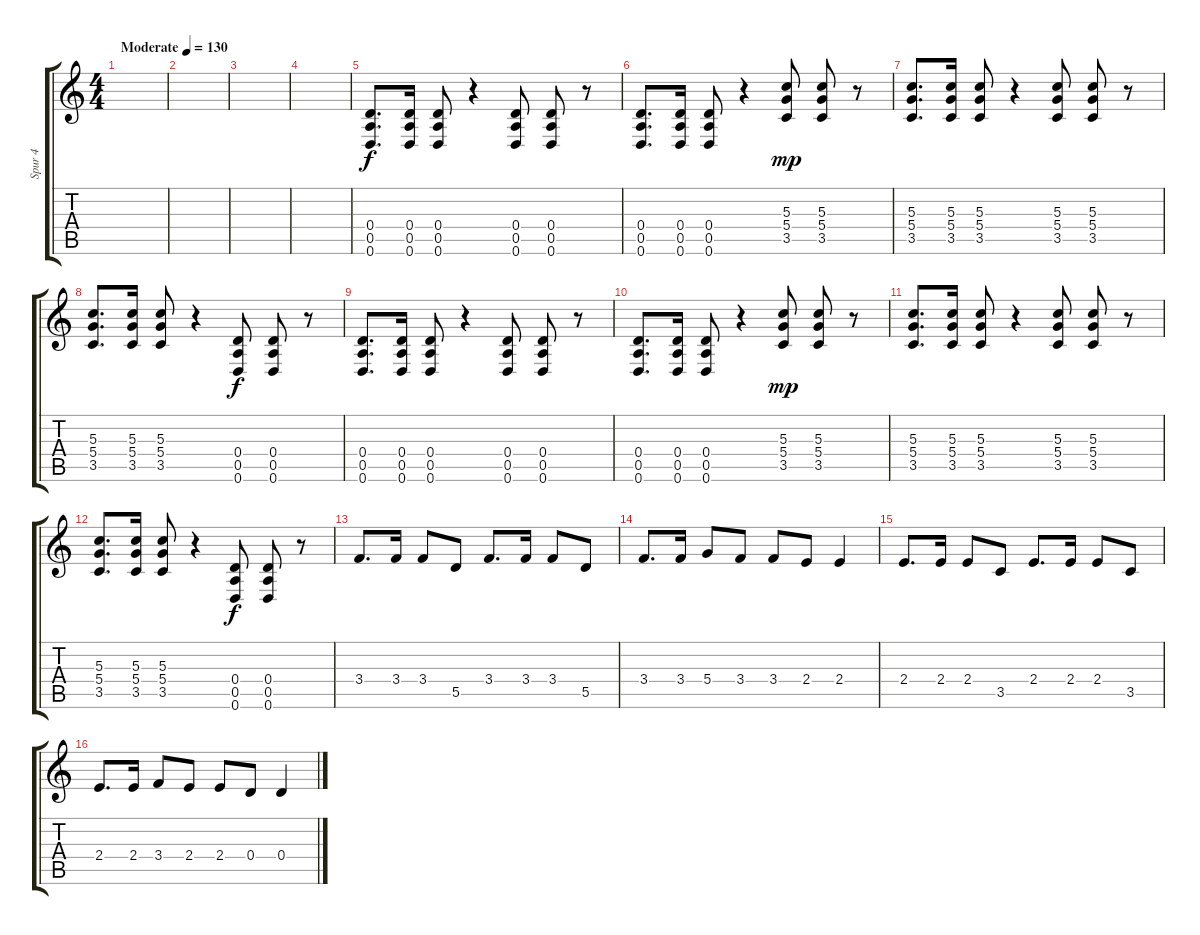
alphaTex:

\track ("Spur 4" "Spur 4") {instrument acousticguitarsteel}
\staff {score tabs}
\tuning (E4 B3 G3 D3 A2 D2) {hide}
\ts (4 4)
\tempo (130 "Moderate")
\clef g2
\ks c
|
|
|
|
(0.4 0.5 0.6).8{d} (0.4 0.5 0.6).16 (0.4 0.5 0.6).8 r.4 (0.4 0.5 0.6).8 (0.4 0.5 0.6).8 r.8 |
(0.4 0.5 0.6).8{d} (0.4 0.5 0.6).16 (0.4 0.5 0.6).8 r.4 (5.3 5.4 3.5).8{dy mp} (5.3 5.4 3.5).8 r.8 |
(5.3 5.4 3.5).8{d} (5.3 5.4 3.5).16 (5.3 5.4 3.5).8 r.4 (5.3 5.4 3.5).8 (5.3 5.4 3.5).8 r.8 |
(5.3 5.4 3.5).8{d} (5.3 5.4 3.5).16 (5.3 5.4 3.5).8 r.4 (0.4 0.5 0.6).8{dy f} (0.4 0.5 0.6).8 r.8 |
(0.4 0.5 0.6).8{d} (0.4 0.5 0.6).16 (0.4 0.5 0.6).8 r.4 (0.4 0.5 0.6).8 (0.4 0.5 0.6).8 r.8 |
(0.4 0.5 0.6).8{d} (0.4 0.5 0.6).16 (0.4 0.5 0.6).8 r.4 (5.3 5.4 3.5).8{dy mp} (5.3 5.4 3.5).8 r.8 |
(5.3 5.4 3.5).8{d} (5.3 5.4 3.5).16 (5.3 5.4 3.5).8 r.4 (5.3 5.4 3.5).8 (5.3 5.4 3.5).8 r.8 |
(5.3 5.4 3.5).8{d} (5.3 5.4 3.5).16 (5.3 5.4 3.5).8 r.4 (0.4 0.5 0.6).8{dy f} (0.4 0.5 0.6).8 r.8 |
3.4.8{d} 3.4.16 3.4.8 5.5.8 3.4.8{d} 3.4.16 3.4.8 5.5.8 |
3.4.8{d} 3.4.16 5.4.8 3.4.8 3.4.8 2.4.8 2.4.4 |
2.4.8{d} 2.4.16 2.4.8 3.5.8 2.4.8{d} 2.4.16 2.4.8 3.5.8 |
2.4.8{d} 2.4.16 3.4.8 2.4.8 2.4.8 0.4.8 0.4.4
